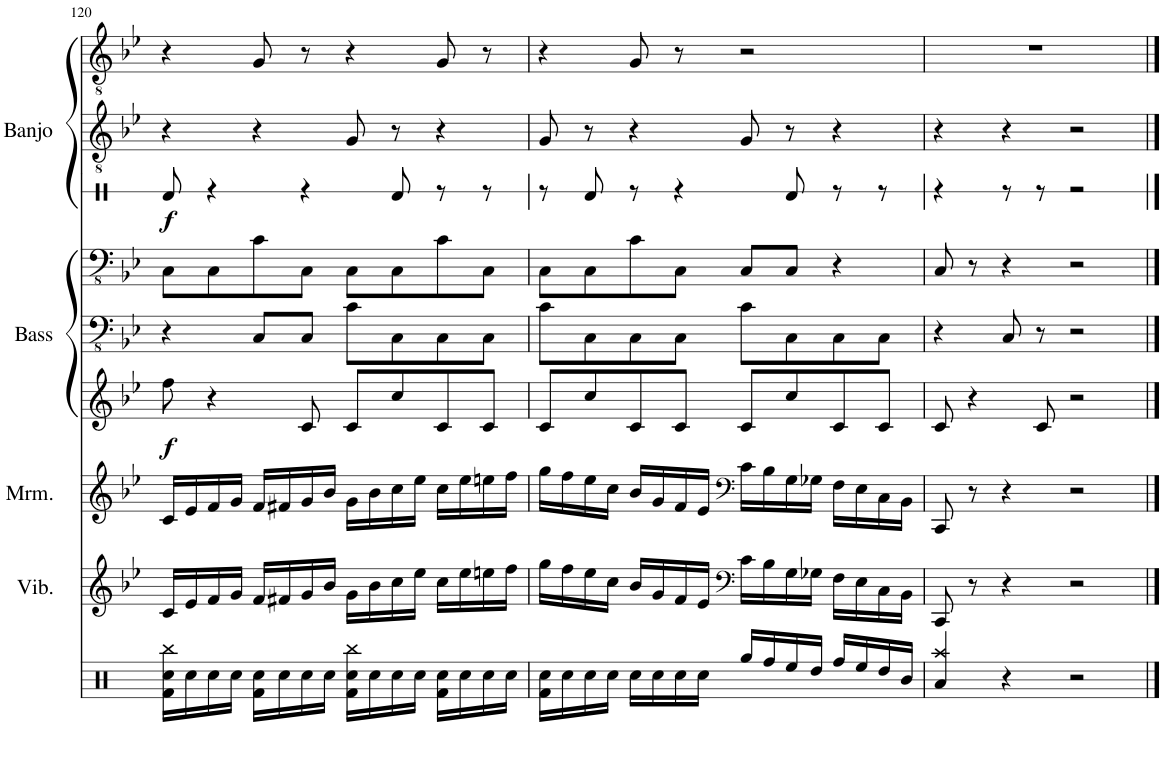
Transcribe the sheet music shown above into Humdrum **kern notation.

**kern	**kern	**kern	**dynam	**kern	**kern	**kern	**kern
*part7	*part6	*part5	*part5	*part4	*part3	*part2	*part1
*staff7	*staff6	*staff5	*staff5	*staff4	*staff3	*staff2	*staff1
*I"Vibraphone	*I"Marimba	*I"Pitched Bongos	*	*I"Guitar 2	*I"Guitar 1	*I"Banjo 2	*I"Banjo 1
*I'Vib.	*I'Mrm.	*	*	*	*	*I'Banjo	*
!!LO:PB:g=z
*clefF4	*clefG2	*clefG2	*	*clefFv4	*clefFv4	*clefGv2	*clefGv2
*k[b-e-]	*k[b-e-]	*k[b-e-]	*	*k[b-e-]	*k[b-e-]	*k[b-e-]	*k[b-e-]
*M4/4	*M4/4	*M4/4	*	*M4/4	*M4/4	*M4/4	*M4/4
=120	=120	=120	=120	=120	=120	=120	=120
!	!	!	!LO:DY:b	!	!	!	!
16c/LL	16c/LL	8ff\	f	4r	8CC\L	4r	4r
16e-/	16e-/	.	.	.	.	.	.
16f/	16f/	4r	.	.	8CC\	.	.
16g/JJ	16g/JJ	.	.	.	.	.	.
16f/LL	16f/LL	.	.	8CC/L	8C\	4r	8G/
16f#X/	16f#X/	.	.	.	.	.	.
16g/	16g/	8c/	.	8CC/J	8CC\J	.	8r
16b-/JJ	16b-/JJ	.	.	.	.	.	.
16g\LL	16g\LL	8c/L	.	8C\L	8CC\L	8G/	4r
16b-\	16b-\	.	.	.	.	.	.
16cc\	16cc\	8cc/	.	8CC\	8CC\	8r	.
16ee-\JJ	16ee-\JJ	.	.	.	.	.	.
16cc\LL	16cc\LL	8c/	.	8CC\	8C\	4r	8G/
16ee-\	16ee-\	.	.	.	.	.	.
16een\	16een\	8c/J	.	8CC\J	8CC\J	.	8r
16ff\JJ	16ff\JJ	.	.	.	.	.	.
=121	=121	=121	=121	=121	=121	=121	=121
16gg\LL	16gg\LL	8c/L	.	8C\L	8CC\L	8G/	4r
16ff\	16ff\	.	.	.	.	.	.
16ee-\	16ee-\	8cc/	.	8CC\	8CC\	8r	.
16cc\JJ	16cc\JJ	.	.	.	.	.	.
16b-/LL	16b-/LL	8c/	.	8CC\	8C\	4r	8G/
16g/	16g/	.	.	.	.	.	.
16f/	16f/	8c/J	.	8CC\J	8CC\J	.	8r
16e-/JJ	16e-/JJ	.	.	.	.	.	.
*clefF4	*clefF4	*	*	*	*	*	*
16c\LL	16c\LL	8c/L	.	8C\L	8CC/L	8G/	2r
16B-\	16B-\	.	.	.	.	.	.
16G\	16G\	8cc/	.	8CC\	8CC/J	8r	.
16G-X\JJ	16G-X\JJ	.	.	.	.	.	.
16F\LL	16F\LL	8c/	.	8CC\	4r	4r	.
16E-\	16E-\	.	.	.	.	.	.
16C\	16C\	8c/J	.	8CC\J	.	.	.
16BB-\JJ	16BB-\JJ	.	.	.	.	.	.
=122	=122	=122	=122	=122	=122	=122	=122
8CC/	8CC/	8c/	.	4r	8CC/	4r	1r
8r	8r	4r	.	.	8r	.	.
4r	4r	.	.	8CC/	4r	4r	.
.	.	8c/	.	8r	.	.	.
2r	2r	2r	.	2r	2r	2r	.
==	==	==	==	==	==	==	==
*-	*-	*-	*-	*-	*-	*-	*-
